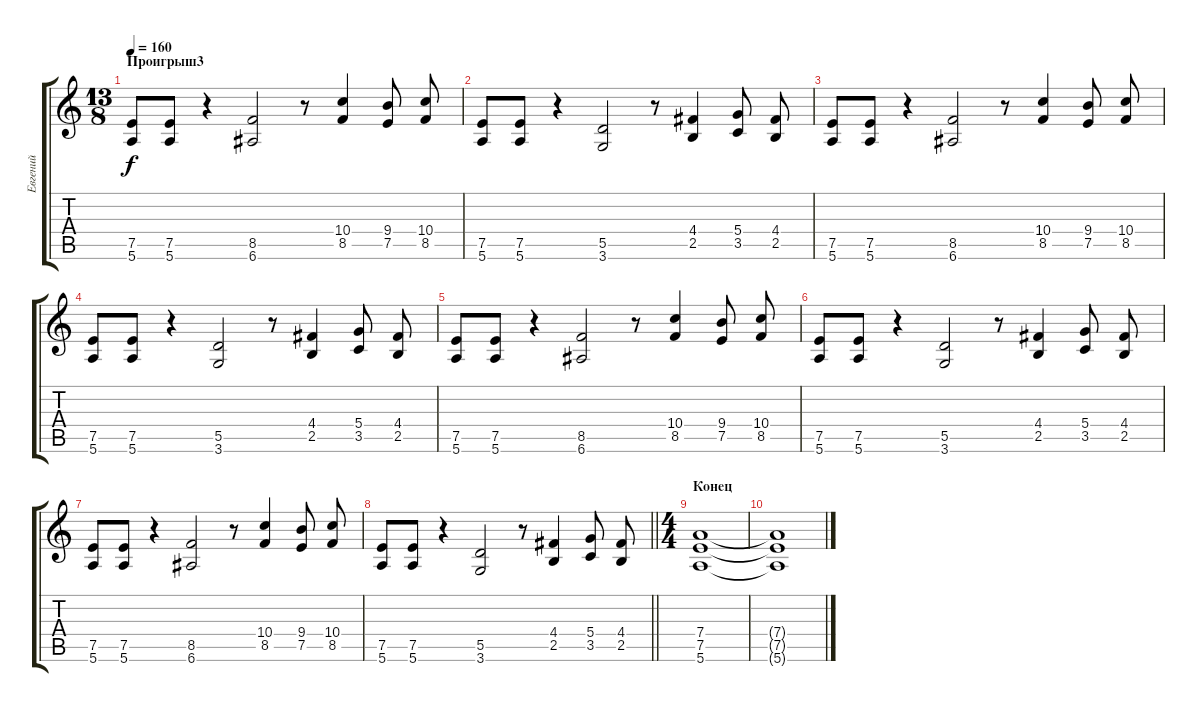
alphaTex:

\track ("Евгений" "Евгений") {instrument distortionguitar}
\staff {score tabs}
\tuning (E4 B3 G3 D3 A2 E2) {hide}
\ts (13 8)
\section ("" "Проигрыш3")
\tempo 160
\clef g2
\ks c
(7.5 5.6).8{dy f} (7.5 5.6).8 r.4 (8.5 6.6).2 r.8 (10.4 8.5).4 (9.4 7.5).8 (10.4 8.5).8 |
(7.5 5.6).8 (7.5 5.6).8 r.4 (5.5 3.6).2 r.8 (4.4 2.5).4 (5.4 3.5).8 (4.4 2.5).8 |
(7.5 5.6).8 (7.5 5.6).8 r.4 (8.5 6.6).2 r.8 (10.4 8.5).4 (9.4 7.5).8 (10.4 8.5).8 |
(7.5 5.6).8 (7.5 5.6).8 r.4 (5.5 3.6).2 r.8 (4.4 2.5).4 (5.4 3.5).8 (4.4 2.5).8 |
(7.5 5.6).8 (7.5 5.6).8 r.4 (8.5 6.6).2 r.8 (10.4 8.5).4 (9.4 7.5).8 (10.4 8.5).8 |
(7.5 5.6).8 (7.5 5.6).8 r.4 (5.5 3.6).2 r.8 (4.4 2.5).4 (5.4 3.5).8 (4.4 2.5).8 |
(7.5 5.6).8 (7.5 5.6).8 r.4 (8.5 6.6).2 r.8 (10.4 8.5).4 (9.4 7.5).8 (10.4 8.5).8 |
\barLineRight lightlight
(7.5 5.6).8 (7.5 5.6).8 r.4 (5.5 3.6).2 r.8 (4.4 2.5).4 (5.4 3.5).8 (4.4 2.5).8 |
\ts (4 4)
\section ("" "Конец")
(7.4 7.5 5.6).1 |
(7.4{t} 7.5{t} 5.6{t}).1
